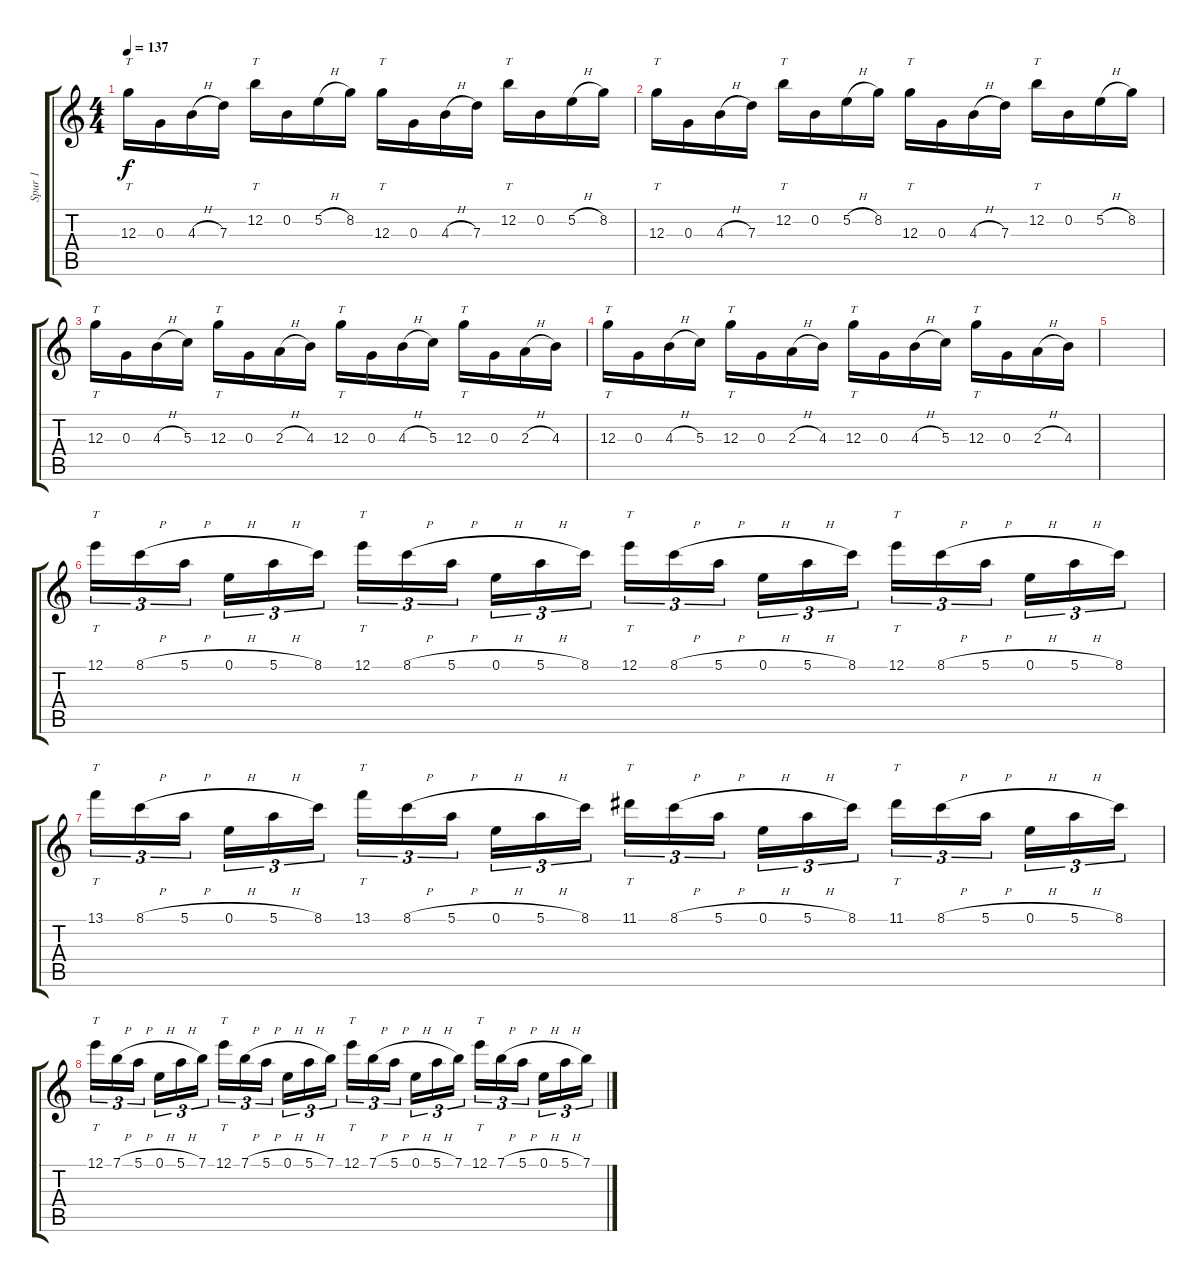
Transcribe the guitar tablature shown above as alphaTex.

\track ("Spur 1" "Spur 1") {instrument distortionguitar}
\staff {score tabs}
\tuning (E4 B3 G3 D3 A2 D2) {hide}
\ts (4 4)
\tempo 137
\clef g2
\ks c
12.3.16{tt dy f} 0.3.16 4.3{h}.16 7.3.16 12.2.16{tt} 0.2.16 5.2{h}.16 8.2.16 12.3.16{tt} 0.3.16 4.3{h}.16 7.3.16 12.2.16{tt} 0.2.16 5.2{h}.16 8.2.16 |
12.3.16{tt} 0.3.16 4.3{h}.16 7.3.16 12.2.16{tt} 0.2.16 5.2{h}.16 8.2.16 12.3.16{tt} 0.3.16 4.3{h}.16 7.3.16 12.2.16{tt} 0.2.16 5.2{h}.16 8.2.16 |
12.3.16{tt} 0.3.16 4.3{h}.16 5.3.16 12.3.16{tt} 0.3.16 2.3{h}.16 4.3.16 12.3.16{tt} 0.3.16 4.3{h}.16 5.3.16 12.3.16{tt} 0.3.16 2.3{h}.16 4.3.16 |
12.3.16{tt} 0.3.16 4.3{h}.16 5.3.16 12.3.16{tt} 0.3.16 2.3{h}.16 4.3.16 12.3.16{tt} 0.3.16 4.3{h}.16 5.3.16 12.3.16{tt} 0.3.16 2.3{h}.16 4.3.16 |
|
12.1.16{tt tu (3 2)} 8.1{h}.16{tu (3 2)} 5.1{h}.16{tu (3 2) beam splitsecondary} 0.1{h}.16{tu (3 2)} 5.1{h}.16{tu (3 2)} 8.1.16{tu (3 2)} 12.1.16{tt tu (3 2)} 8.1{h}.16{tu (3 2)} 5.1{h}.16{tu (3 2) beam splitsecondary} 0.1{h}.16{tu (3 2)} 5.1{h}.16{tu (3 2)} 8.1.16{tu (3 2)} 12.1.16{tt tu (3 2)} 8.1{h}.16{tu (3 2)} 5.1{h}.16{tu (3 2) beam splitsecondary} 0.1{h}.16{tu (3 2)} 5.1{h}.16{tu (3 2)} 8.1.16{tu (3 2)} 12.1.16{tt tu (3 2)} 8.1{h}.16{tu (3 2)} 5.1{h}.16{tu (3 2) beam splitsecondary} 0.1{h}.16{tu (3 2)} 5.1{h}.16{tu (3 2)} 8.1.16{tu (3 2)} |
13.1.16{tt tu (3 2)} 8.1{h}.16{tu (3 2)} 5.1{h}.16{tu (3 2) beam splitsecondary} 0.1{h}.16{tu (3 2)} 5.1{h}.16{tu (3 2)} 8.1.16{tu (3 2)} 13.1.16{tt tu (3 2)} 8.1{h}.16{tu (3 2)} 5.1{h}.16{tu (3 2) beam splitsecondary} 0.1{h}.16{tu (3 2)} 5.1{h}.16{tu (3 2)} 8.1.16{tu (3 2)} 11.1.16{tt tu (3 2)} 8.1{h}.16{tu (3 2)} 5.1{h}.16{tu (3 2) beam splitsecondary} 0.1{h}.16{tu (3 2)} 5.1{h}.16{tu (3 2)} 8.1.16{tu (3 2)} 11.1.16{tt tu (3 2)} 8.1{h}.16{tu (3 2)} 5.1{h}.16{tu (3 2) beam splitsecondary} 0.1{h}.16{tu (3 2)} 5.1{h}.16{tu (3 2)} 8.1.16{tu (3 2)} |
12.1.16{tt tu (3 2)} 7.1{h}.16{tu (3 2)} 5.1{h}.16{tu (3 2) beam splitsecondary} 0.1{h}.16{tu (3 2)} 5.1{h}.16{tu (3 2)} 7.1.16{tu (3 2)} 12.1.16{tt tu (3 2)} 7.1{h}.16{tu (3 2)} 5.1{h}.16{tu (3 2) beam splitsecondary} 0.1{h}.16{tu (3 2)} 5.1{h}.16{tu (3 2)} 7.1.16{tu (3 2)} 12.1.16{tt tu (3 2)} 7.1{h}.16{tu (3 2)} 5.1{h}.16{tu (3 2) beam splitsecondary} 0.1{h}.16{tu (3 2)} 5.1{h}.16{tu (3 2)} 7.1.16{tu (3 2)} 12.1.16{tt tu (3 2)} 7.1{h}.16{tu (3 2)} 5.1{h}.16{tu (3 2) beam splitsecondary} 0.1{h}.16{tu (3 2)} 5.1{h}.16{tu (3 2)} 7.1.16{tu (3 2)}
